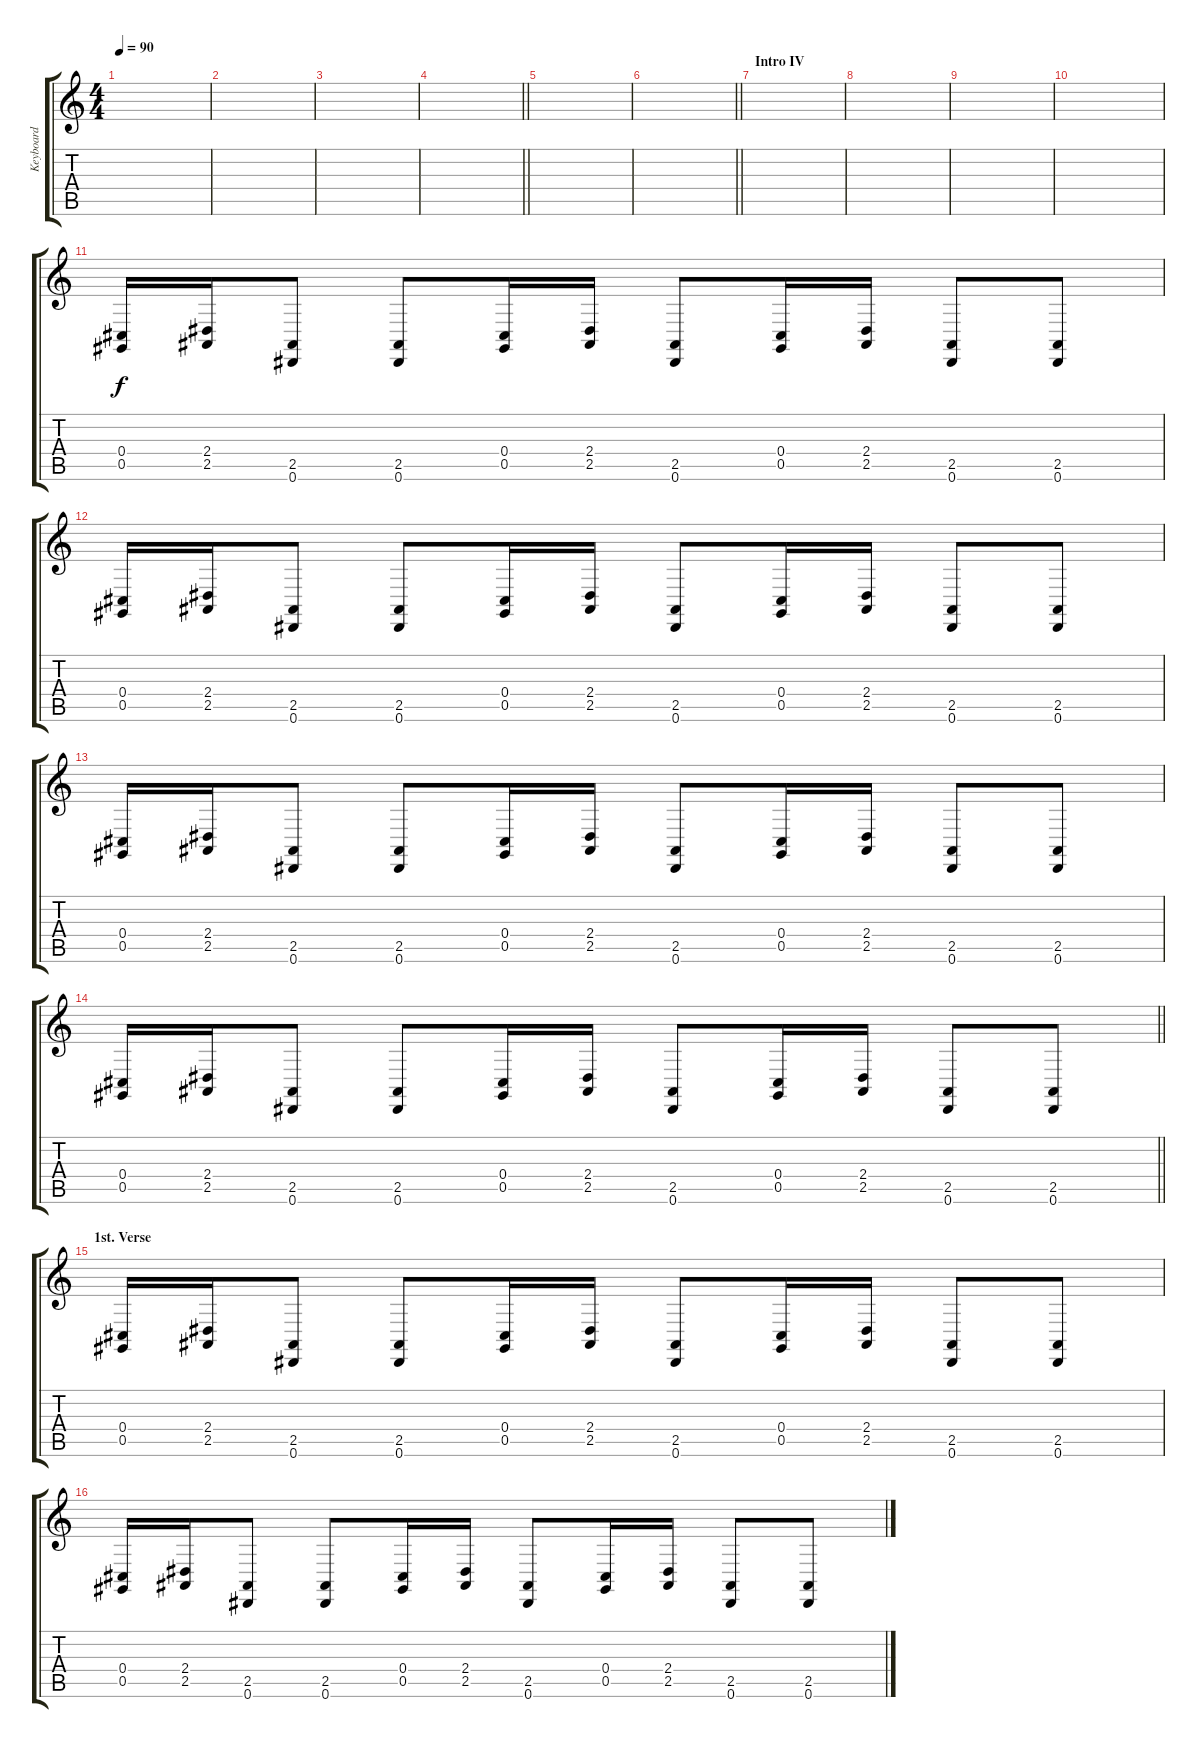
\track ("Keyboard" "Keyboard") {instrument acousticgrandpiano}
\staff {score tabs}
\tuning (Eb4 Bb3 Gb3 Db3 Ab2 Eb2) {hide}
\ts (4 4)
\tempo 90
\clef g2
\ks c
|
|
|
\barLineRight lightlight
|
|
\barLineRight lightlight
|
\section ("" "Intro IV")
|
|
|
|
(0.4 0.5).16 (2.4 2.5).16 (2.5 0.6).8 (2.5 0.6).8 (0.4 0.5).16 (2.4 2.5).16 (2.5 0.6).8 (0.4 0.5).16 (2.4 2.5).16 (2.5 0.6).8 (2.5 0.6).8 |
(0.4 0.5).16 (2.4 2.5).16 (2.5 0.6).8 (2.5 0.6).8 (0.4 0.5).16 (2.4 2.5).16 (2.5 0.6).8 (0.4 0.5).16 (2.4 2.5).16 (2.5 0.6).8 (2.5 0.6).8 |
(0.4 0.5).16 (2.4 2.5).16 (2.5 0.6).8 (2.5 0.6).8 (0.4 0.5).16 (2.4 2.5).16 (2.5 0.6).8 (0.4 0.5).16 (2.4 2.5).16 (2.5 0.6).8 (2.5 0.6).8 |
\barLineRight lightlight
(0.4 0.5).16 (2.4 2.5).16 (2.5 0.6).8 (2.5 0.6).8 (0.4 0.5).16 (2.4 2.5).16 (2.5 0.6).8 (0.4 0.5).16 (2.4 2.5).16 (2.5 0.6).8 (2.5 0.6).8 |
\section ("" "1st. Verse")
(0.4 0.5).16 (2.4 2.5).16 (2.5 0.6).8 (2.5 0.6).8 (0.4 0.5).16 (2.4 2.5).16 (2.5 0.6).8 (0.4 0.5).16 (2.4 2.5).16 (2.5 0.6).8 (2.5 0.6).8 |
(0.4 0.5).16 (2.4 2.5).16 (2.5 0.6).8 (2.5 0.6).8 (0.4 0.5).16 (2.4 2.5).16 (2.5 0.6).8 (0.4 0.5).16 (2.4 2.5).16 (2.5 0.6).8 (2.5 0.6).8
